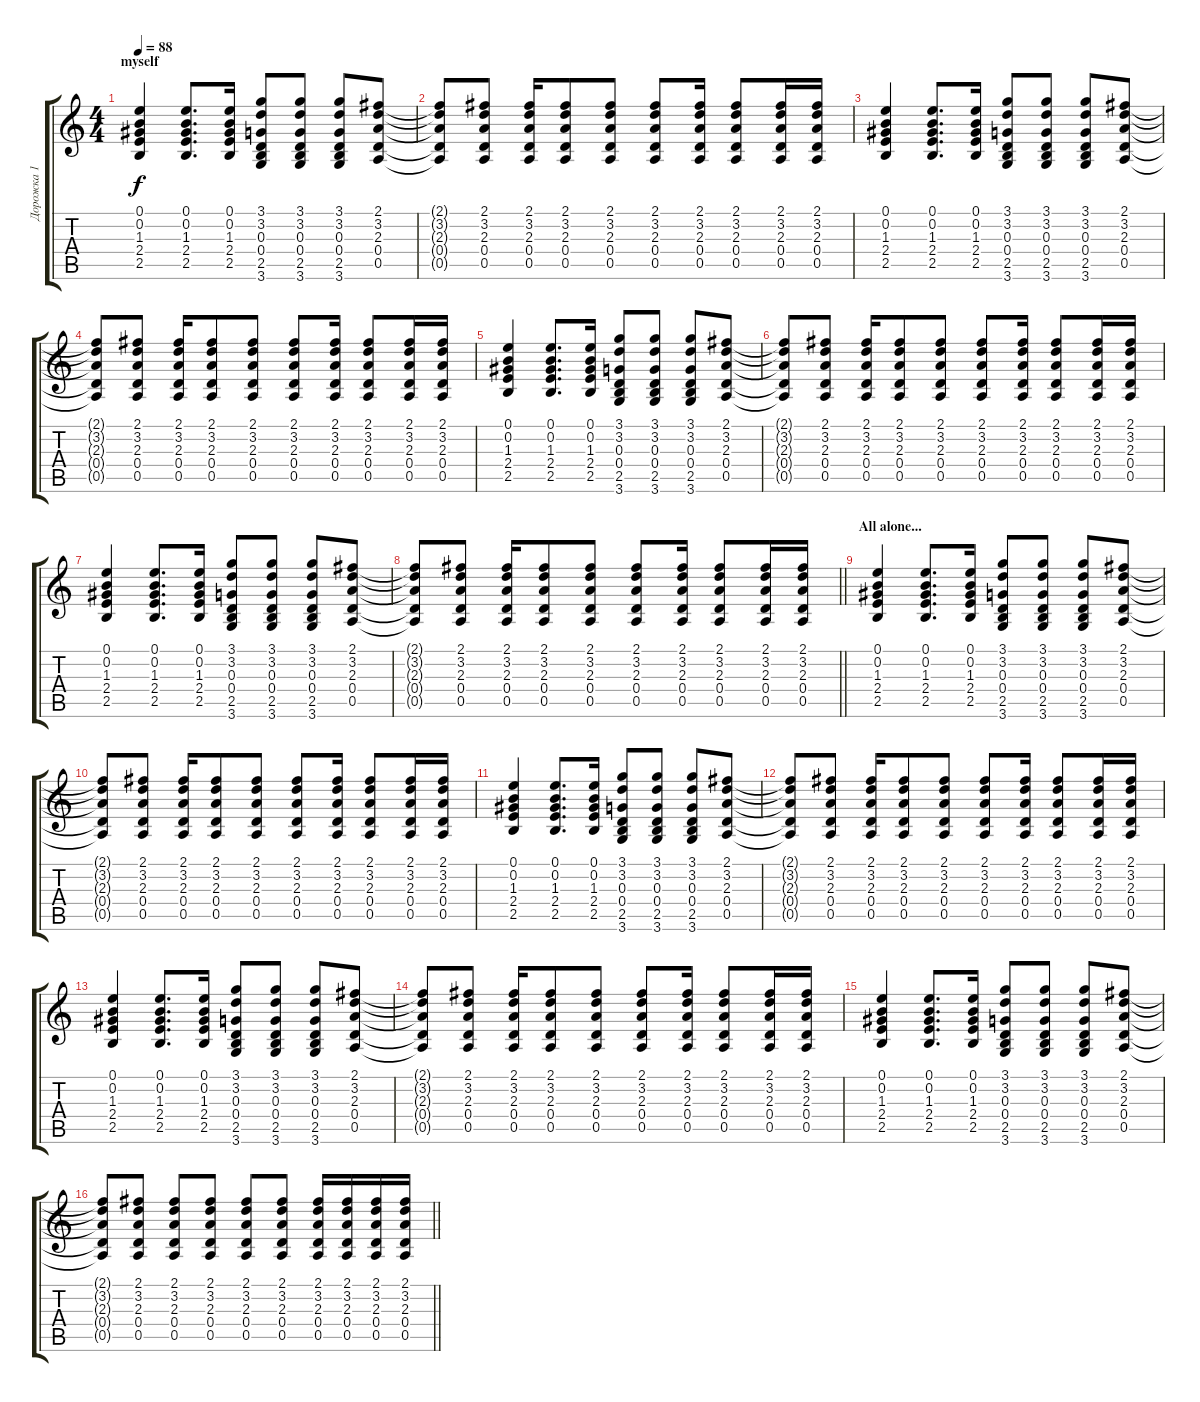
\track ("Дорожка 1" "Дорожка 1") {instrument acousticguitarsteel}
\staff {score tabs}
\tuning (E4 B3 G3 D3 A2 E2) {hide}
\ts (4 4)
\section ("" "myself")
\tempo 88
\clef g2
\ks c
(0.1 0.2 1.3 2.4 2.5).4{dy f} (0.1 0.2 1.3 2.4 2.5).8{d} (0.1 0.2 1.3 2.4 2.5).16 (3.1 3.2 0.3 0.4 2.5 3.6).8 (3.1 3.2 0.3 0.4 2.5 3.6).8 (3.1 3.2 0.3 0.4 2.5 3.6).8 (2.1 3.2 2.3 0.4 0.5).8 |
(2.1{t} 3.2{t} 2.3{t} 0.4{t} 0.5{t}).8 (2.1 3.2 2.3 0.4 0.5).8 (2.1 3.2 2.3 0.4 0.5).16 (2.1 3.2 2.3 0.4 0.5).8 (2.1 3.2 2.3 0.4 0.5).8 (2.1 3.2 2.3 0.4 0.5).8 (2.1 3.2 2.3 0.4 0.5).16 (2.1 3.2 2.3 0.4 0.5).8 (2.1 3.2 2.3 0.4 0.5).16 (2.1 3.2 2.3 0.4 0.5).16 |
(0.1 0.2 1.3 2.4 2.5).4 (0.1 0.2 1.3 2.4 2.5).8{d} (0.1 0.2 1.3 2.4 2.5).16 (3.1 3.2 0.3 0.4 2.5 3.6).8 (3.1 3.2 0.3 0.4 2.5 3.6).8 (3.1 3.2 0.3 0.4 2.5 3.6).8 (2.1 3.2 2.3 0.4 0.5).8 |
(2.1{t} 3.2{t} 2.3{t} 0.4{t} 0.5{t}).8 (2.1 3.2 2.3 0.4 0.5).8 (2.1 3.2 2.3 0.4 0.5).16 (2.1 3.2 2.3 0.4 0.5).8 (2.1 3.2 2.3 0.4 0.5).8 (2.1 3.2 2.3 0.4 0.5).8 (2.1 3.2 2.3 0.4 0.5).16 (2.1 3.2 2.3 0.4 0.5).8 (2.1 3.2 2.3 0.4 0.5).16 (2.1 3.2 2.3 0.4 0.5).16 |
(0.1 0.2 1.3 2.4 2.5).4 (0.1 0.2 1.3 2.4 2.5).8{d} (0.1 0.2 1.3 2.4 2.5).16 (3.1 3.2 0.3 0.4 2.5 3.6).8 (3.1 3.2 0.3 0.4 2.5 3.6).8 (3.1 3.2 0.3 0.4 2.5 3.6).8 (2.1 3.2 2.3 0.4 0.5).8 |
(2.1{t} 3.2{t} 2.3{t} 0.4{t} 0.5{t}).8 (2.1 3.2 2.3 0.4 0.5).8 (2.1 3.2 2.3 0.4 0.5).16 (2.1 3.2 2.3 0.4 0.5).8 (2.1 3.2 2.3 0.4 0.5).8 (2.1 3.2 2.3 0.4 0.5).8 (2.1 3.2 2.3 0.4 0.5).16 (2.1 3.2 2.3 0.4 0.5).8 (2.1 3.2 2.3 0.4 0.5).16 (2.1 3.2 2.3 0.4 0.5).16 |
(0.1 0.2 1.3 2.4 2.5).4 (0.1 0.2 1.3 2.4 2.5).8{d} (0.1 0.2 1.3 2.4 2.5).16 (3.1 3.2 0.3 0.4 2.5 3.6).8 (3.1 3.2 0.3 0.4 2.5 3.6).8 (3.1 3.2 0.3 0.4 2.5 3.6).8 (2.1 3.2 2.3 0.4 0.5).8 |
\barLineRight lightlight
(2.1{t} 3.2{t} 2.3{t} 0.4{t} 0.5{t}).8 (2.1 3.2 2.3 0.4 0.5).8 (2.1 3.2 2.3 0.4 0.5).16 (2.1 3.2 2.3 0.4 0.5).8 (2.1 3.2 2.3 0.4 0.5).8 (2.1 3.2 2.3 0.4 0.5).8 (2.1 3.2 2.3 0.4 0.5).16 (2.1 3.2 2.3 0.4 0.5).8 (2.1 3.2 2.3 0.4 0.5).16 (2.1 3.2 2.3 0.4 0.5).16 |
\section ("" "All alone...")
(0.1 0.2 1.3 2.4 2.5).4 (0.1 0.2 1.3 2.4 2.5).8{d} (0.1 0.2 1.3 2.4 2.5).16 (3.1 3.2 0.3 0.4 2.5 3.6).8 (3.1 3.2 0.3 0.4 2.5 3.6).8 (3.1 3.2 0.3 0.4 2.5 3.6).8 (2.1 3.2 2.3 0.4 0.5).8 |
(2.1{t} 3.2{t} 2.3{t} 0.4{t} 0.5{t}).8 (2.1 3.2 2.3 0.4 0.5).8 (2.1 3.2 2.3 0.4 0.5).16 (2.1 3.2 2.3 0.4 0.5).8 (2.1 3.2 2.3 0.4 0.5).8 (2.1 3.2 2.3 0.4 0.5).8 (2.1 3.2 2.3 0.4 0.5).16 (2.1 3.2 2.3 0.4 0.5).8 (2.1 3.2 2.3 0.4 0.5).16 (2.1 3.2 2.3 0.4 0.5).16 |
(0.1 0.2 1.3 2.4 2.5).4 (0.1 0.2 1.3 2.4 2.5).8{d} (0.1 0.2 1.3 2.4 2.5).16 (3.1 3.2 0.3 0.4 2.5 3.6).8 (3.1 3.2 0.3 0.4 2.5 3.6).8 (3.1 3.2 0.3 0.4 2.5 3.6).8 (2.1 3.2 2.3 0.4 0.5).8 |
(2.1{t} 3.2{t} 2.3{t} 0.4{t} 0.5{t}).8 (2.1 3.2 2.3 0.4 0.5).8 (2.1 3.2 2.3 0.4 0.5).16 (2.1 3.2 2.3 0.4 0.5).8 (2.1 3.2 2.3 0.4 0.5).8 (2.1 3.2 2.3 0.4 0.5).8 (2.1 3.2 2.3 0.4 0.5).16 (2.1 3.2 2.3 0.4 0.5).8 (2.1 3.2 2.3 0.4 0.5).16 (2.1 3.2 2.3 0.4 0.5).16 |
(0.1 0.2 1.3 2.4 2.5).4 (0.1 0.2 1.3 2.4 2.5).8{d} (0.1 0.2 1.3 2.4 2.5).16 (3.1 3.2 0.3 0.4 2.5 3.6).8 (3.1 3.2 0.3 0.4 2.5 3.6).8 (3.1 3.2 0.3 0.4 2.5 3.6).8 (2.1 3.2 2.3 0.4 0.5).8 |
(2.1{t} 3.2{t} 2.3{t} 0.4{t} 0.5{t}).8 (2.1 3.2 2.3 0.4 0.5).8 (2.1 3.2 2.3 0.4 0.5).16 (2.1 3.2 2.3 0.4 0.5).8 (2.1 3.2 2.3 0.4 0.5).8 (2.1 3.2 2.3 0.4 0.5).8 (2.1 3.2 2.3 0.4 0.5).16 (2.1 3.2 2.3 0.4 0.5).8 (2.1 3.2 2.3 0.4 0.5).16 (2.1 3.2 2.3 0.4 0.5).16 |
(0.1 0.2 1.3 2.4 2.5).4 (0.1 0.2 1.3 2.4 2.5).8{d} (0.1 0.2 1.3 2.4 2.5).16 (3.1 3.2 0.3 0.4 2.5 3.6).8 (3.1 3.2 0.3 0.4 2.5 3.6).8 (3.1 3.2 0.3 0.4 2.5 3.6).8 (2.1 3.2 2.3 0.4 0.5).8 |
\barLineRight lightlight
(2.1{t} 3.2{t} 2.3{t} 0.4{t} 0.5{t}).8 (2.1 3.2 2.3 0.4 0.5).8 (2.1 3.2 2.3 0.4 0.5).8 (2.1 3.2 2.3 0.4 0.5).8 (2.1 3.2 2.3 0.4 0.5).8 (2.1 3.2 2.3 0.4 0.5).8 (2.1 3.2 2.3 0.4 0.5).16 (2.1 3.2 2.3 0.4 0.5).16 (2.1 3.2 2.3 0.4 0.5).16 (2.1 3.2 2.3 0.4 0.5).16
